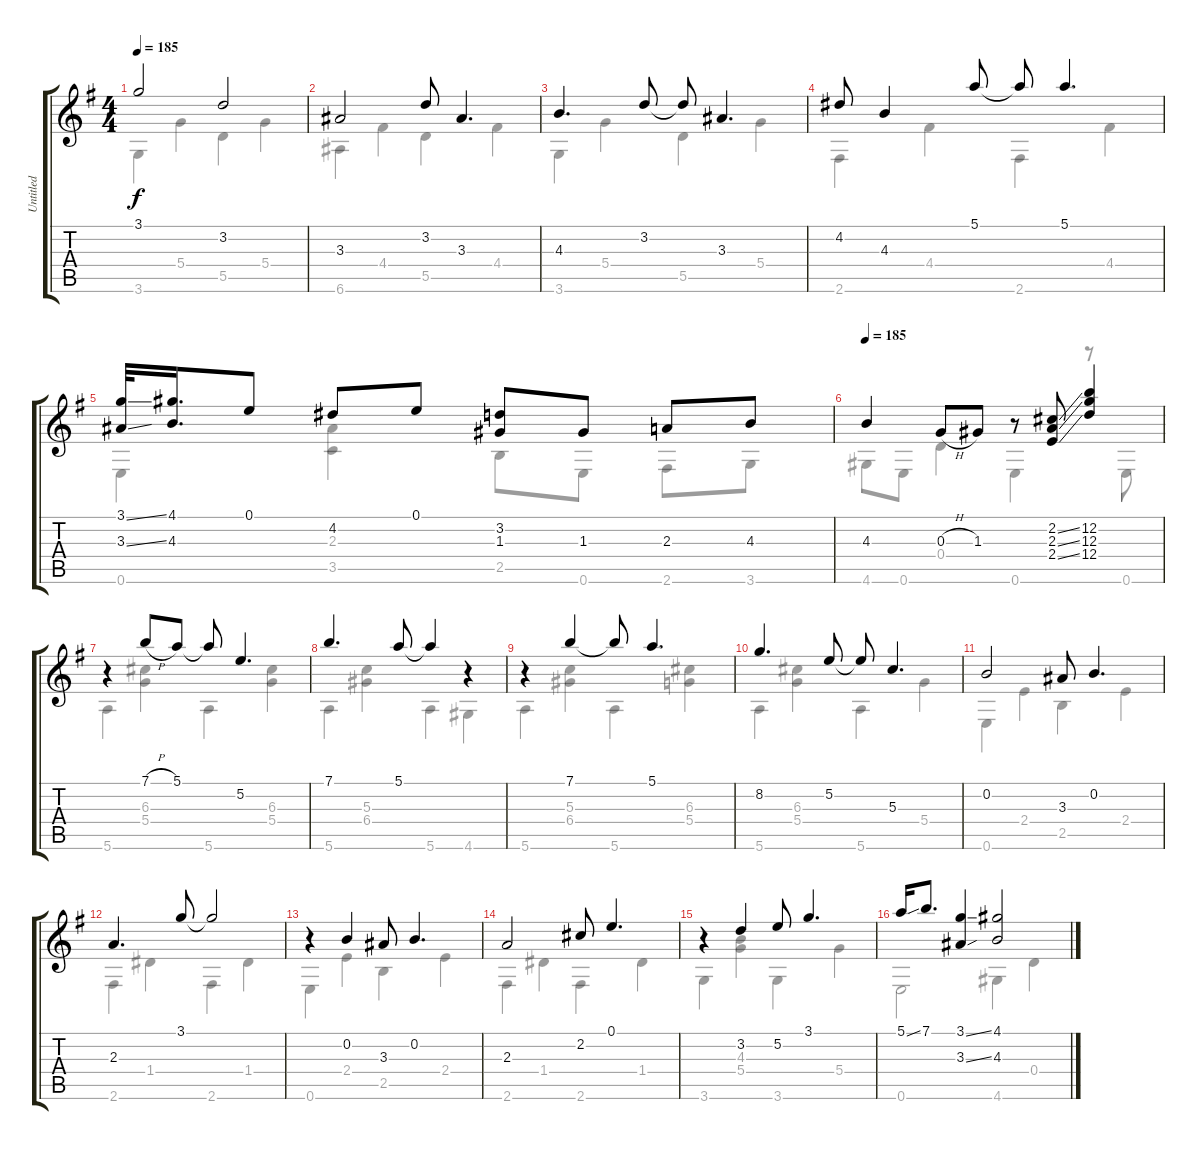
\track ("Untitled" "Untitled") {instrument acousticguitarnylon}
\staff {score tabs}
\tuning (E4 B3 G3 D3 A2 E2) {hide}
\voice
\ts (4 4)
\tempo 185
\clef g2
\ks g
3.1.2{dy f} 3.2.2 |
3.3.2 3.2.8 3.3.4{d} |
4.3.4{d} 3.2.8 3.2{t}.8 3.3.4{d} |
4.2.8 4.3.4 5.1.8 5.1{t}.8 5.1.4{d} |
(3.1{ss} 3.3{ss}).32 (4.1 4.3).16{d} 0.1.8 4.2.8 0.1.8 (3.2 1.3).8 1.3.8 2.3.8 4.3.8 |
\tempo 185
4.3.4 0.3{h}.8 1.3.8 r.8 (2.2{ss} 2.3{ss} 2.4{ss}).8 (12.2 12.3 12.4).4 |
r.4 7.1{h}.8 5.1.8 5.1{t}.8 5.2.4{d} |
7.1.4{d} 5.1.8 5.1{t}.4 r.4 |
r.4 7.1.4 7.1{t}.8 5.1.4{d} |
8.2.4{d} 5.2.8 5.2{t}.8 5.3.4{d} |
0.2.2 3.3.8 0.2.4{d} |
2.3.4{d} 3.1.8 3.1{t}.2 |
r.4 0.2.4 3.3.8 0.2.4{d} |
2.3.2 2.2.8 0.1.4{d} |
r.4 3.2.4 5.2.8 3.1.4{d} |
5.1{ss}.16 7.1.8{d} (3.1{ss} 3.3{ss}).4 (4.1 4.3).2
\voice
\clef g2
\ottava regular
\simile none
\ks g
3.6.4{dy f} 5.4.4 5.5.4 5.4.4 |
6.6.4 4.4.4 5.5.4 4.4.4 |
3.6.4 5.4.4 5.5.4 5.4.4 |
2.6.4 4.4.4 2.6.4 4.4.4 |
0.6.4 (2.3 3.5).4 2.5.8 0.6.8 2.6.8 3.6.8 |
4.6.8 0.6.8 0.4.4 0.6.4 r.8 0.6.8 |
5.6.4 (6.3 5.4).4 5.6.4 (6.3 5.4).4 |
5.6.4 (5.3 6.4).4 5.6.4 4.6.4 |
5.6.4 (5.3 6.4).4 5.6.4 (6.3 5.4).4 |
5.6.4 (6.3 5.4).4 5.6.4 5.4.4 |
0.6.4 2.4.4 2.5.4 2.4.4 |
2.6.4 1.4.4 2.6.4 1.4.4 |
0.6.4 2.4.4 2.5.4 2.4.4 |
2.6.4 1.4.4 2.6.4 1.4.4 |
3.6.4 (4.3 5.4).4 3.6.4 5.4.4 |
0.6.2 4.6.4 0.4.4
